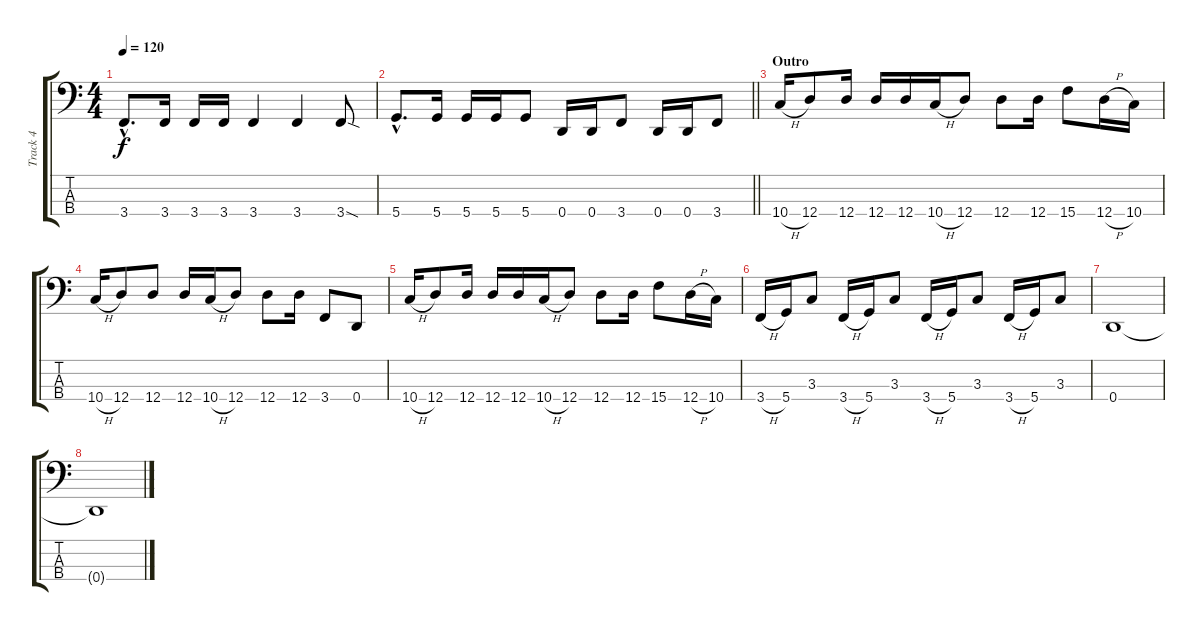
\track ("Track 4" "Track 4") {instrument electricbassfinger}
\staff {score tabs}
\tuning (G2 D2 A1 D1) {hide}
\ts (4 4)
\tempo 120
\clef f4
\ks c
3.4{hac}.8{d dy f} 3.4.16 3.4.16 3.4.16 3.4.4 3.4.4 3.4{sod}.8 |
\barLineRight lightlight
5.4{hac}.8{d} 5.4.16 5.4.16 5.4.16 5.4.8 0.4.16 0.4.16 3.4.8 0.4.16 0.4.16 3.4.8 |
\section ("" "Outro")
10.4{h}.16 12.4.8 12.4.16 12.4.16 12.4.16 10.4{h}.16 12.4.8 12.4.8 12.4.16 15.4.8 12.4{h}.16 10.4.16 |
10.4{h}.16 12.4.8 12.4.8 12.4.16 10.4{h}.16 12.4.8 12.4.8 12.4.16 3.4.8 0.4.8 |
10.4{h}.16 12.4.8 12.4.16 12.4.16 12.4.16 10.4{h}.16 12.4.8 12.4.8 12.4.16 15.4.8 12.4{h}.16 10.4.16 |
3.4{h}.16 5.4.16 3.3.8 3.4{h}.16 5.4.16 3.3.8 3.4{h}.16 5.4.16 3.3.8 3.4{h}.16 5.4.16 3.3.8 |
0.4.1{volume 0} |
0.4{t}.1
